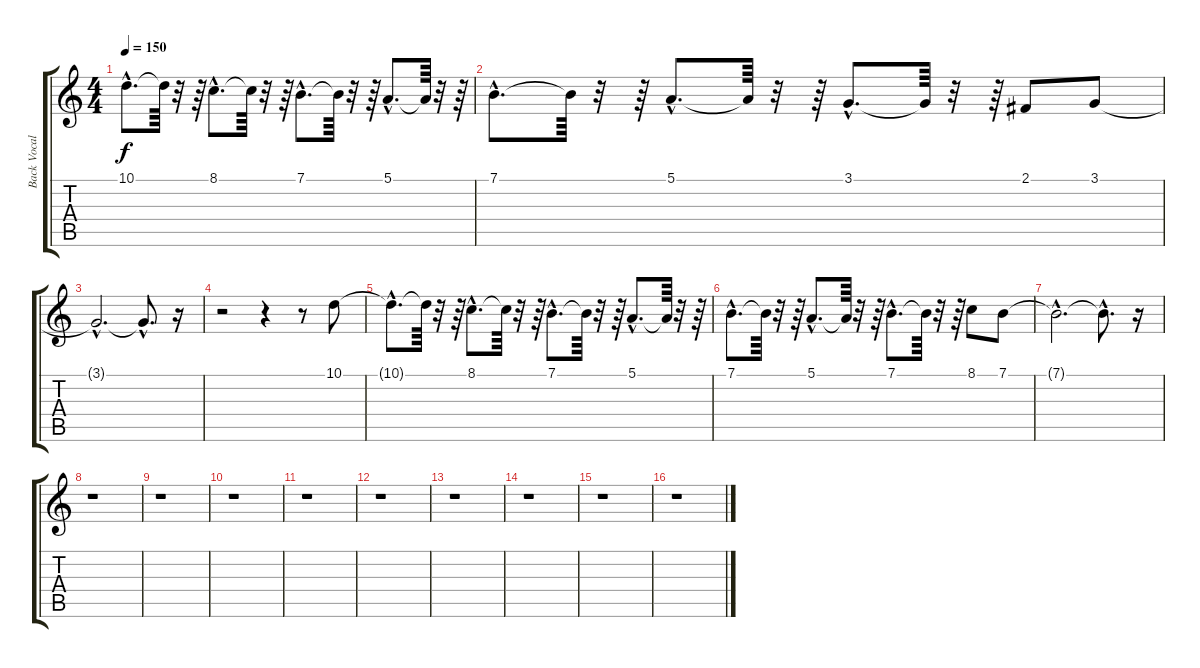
\track ("Back Vocals'" "Back Vocal") {instrument choiraahs}
\staff {score tabs}
\tuning (E4 B3 G3 D3 A2 E2) {hide}
\ts (4 4)
\tempo 150
\clef g2
\ks c
10.1{hac t}.8{d dy f} 10.1{t}.64 r.32 r.64 8.1{hac}.8{d} 8.1{t}.64 r.32 r.64 7.1{hac}.8{d} 7.1{t}.64 r.32 r.64 5.1{hac}.8{d} 5.1{t}.64 r.32 r.64 |
7.1{hac}.8{d} 7.1{t}.64 r.32 r.64 5.1{hac}.8{d} 5.1{t}.64 r.32 r.64 3.1{hac}.8{d} 3.1{t}.64 r.32 r.64 2.1.8 3.1.8 |
3.1{hac t}.2{d} 3.1{hac t}.8{d} r.16 |
r.2 r.4 r.8 10.1.8 |
10.1{hac t}.8{d} 10.1{t}.64 r.32 r.64 8.1{hac}.8{d} 8.1{t}.64 r.32 r.64 7.1{hac}.8{d} 7.1{t}.64 r.32 r.64 5.1{hac}.8{d} 5.1{t}.64 r.32 r.64 |
7.1{hac}.8{d} 7.1{t}.64 r.32 r.64 5.1{hac}.8{d} 5.1{t}.64 r.32 r.64 7.1{hac}.8{d} 7.1{t}.64 r.32 r.64 8.1.8 7.1.8 |
7.1{hac t}.2{d} 7.1{hac t}.8{d} r.16 |
r.1 |
r.1 |
r.1 |
r.1 |
r.1 |
r.1 |
r.1 |
r.1 |
r.1
